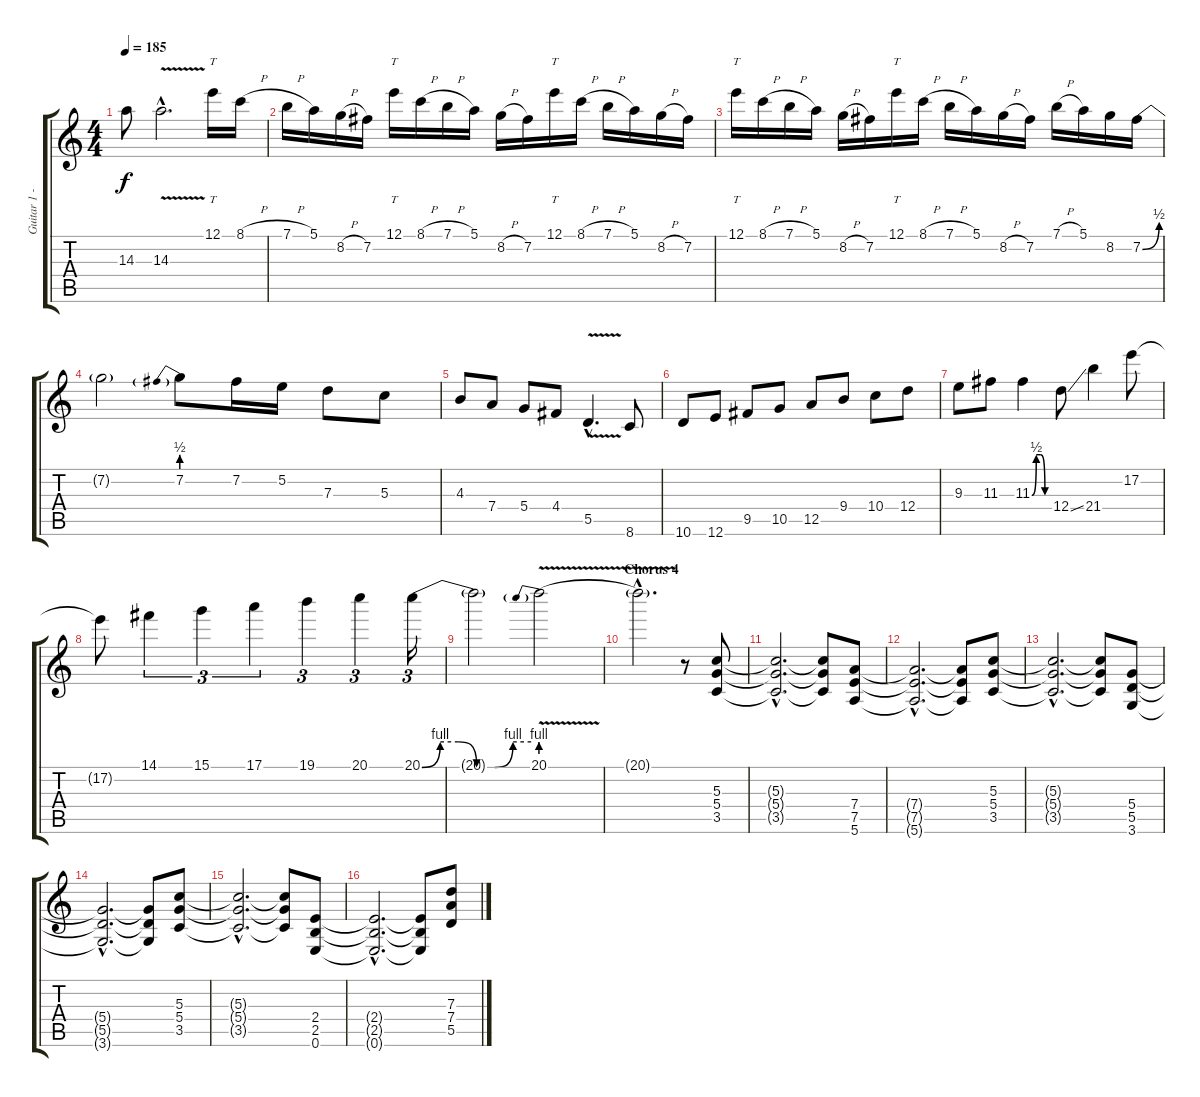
\track ("Guitar 1 - Murray" "Guitar 1 -") {instrument distortionguitar}
\staff {score tabs}
\tuning (E4 B3 G3 D3 A2 E2) {hide}
\ts (4 4)
\tempo 185
\clef g2
\ks c
14.3{t}.8{dy f} 14.3{v hac}.2{d} 12.1.16{tt} 8.1{h}.16 |
\section ("" "")
7.1{h}.16 5.1.16 8.2{h}.16 7.2.16 12.1.16{tt} 8.1{h}.16 7.1{h}.16 5.1.16 8.2{h}.16 7.2.16 12.1.16{tt} 8.1{h}.16 7.1{h}.16 5.1.16 8.2{h}.16 7.2.16 |
12.1.16{tt} 8.1{h}.16 7.1{h}.16 5.1.16 8.2{h}.16 7.2.16 12.1.16{tt} 8.1{h}.16 7.1{h}.16 5.1.16 8.2{h}.16 7.2.16 7.1{h}.16 5.1.16 8.2.16 7.2{be (bend 0 0 60 2)}.16 |
7.2{t}.2 7.2{be (prebend 0 2 60 2)}.8 7.2.16 5.2.16 7.3.8 5.3.8 |
4.3.8 7.4.8 5.4.8 4.4.8 5.5{v hac}.4{d} 8.6.8 |
10.6.8 12.6.8 9.5.8 10.5.8 12.5.8 9.4.8 10.4.8 12.4.8 |
9.3.8 11.3.8 11.3{be (custom 0 0 15 2 30 2 45 0 60 0)}.4 12.4{ss}.8 21.4.4 17.2.8 |
17.2{t}.8 14.1.4{tu (3 2)} 15.1.4{tu (3 2)} 17.1.4{tu (3 2)} 19.1.4{tu (3 2)} 20.1.4{tu (3 2)} 20.1{be (custom 0 0 10 4 20 4 30 0 40 0 50 4 60 4)}.16{tu (3 2)} |
20.1{t}.2 20.1{be (prebend 0 4 60 4) v}.2{volume 0} |
\section ("" "Chorus 4")
20.1{hac t}.2{d} r.8 (5.3 5.4 3.5).8{volume 12} |
(5.3{hac t} 5.4{hac t} 3.5{hac t}).2{d} (5.3{t} 5.4{t} 3.5{t}).8 (7.4 7.5 5.6).8 |
(7.4{hac t} 7.5{hac t} 5.6{hac t}).2{d} (7.4{t} 7.5{t} 5.6{t}).8 (5.3 5.4 3.5).8 |
(5.3{hac t} 5.4{hac t} 3.5{hac t}).2{d} (5.3{t} 5.4{t} 3.5{t}).8 (5.4 5.5 3.6).8 |
(5.4{hac t} 5.5{hac t} 3.6{hac t}).2{d} (5.4{t} 5.5{t} 3.6{t}).8 (5.3 5.4 3.5).8 |
(5.3{hac t} 5.4{hac t} 3.5{hac t}).2{d} (5.3{t} 5.4{t} 3.5{t}).8 (2.4 2.5 0.6).8 |
(2.4{hac t} 2.5{hac t} 0.6{hac t}).2{d} (2.4{t} 2.5{t} 0.6{t}).8 (7.3 7.4 5.5).8
